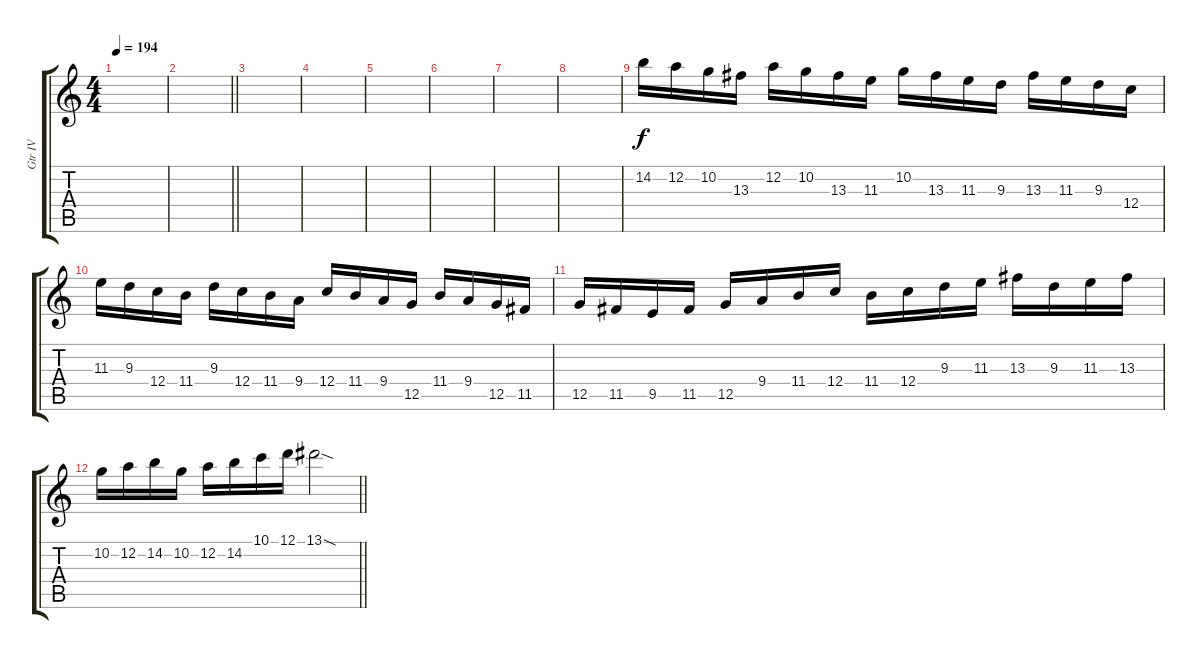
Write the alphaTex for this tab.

\track ("Gtr IV" "Gtr IV") {instrument distortionguitar}
\staff {score tabs}
\tuning (D4 A3 F3 C3 G2 D2) {hide}
\ts (4 4)
\tempo 194
\clef g2
\ks c
|
\barLineRight lightlight
|
|
|
|
|
|
|
14.2.16{volume 14 balance 10} 12.2.16 10.2.16 13.3.16 12.2.16 10.2.16 13.3.16 11.3.16 10.2.16 13.3.16 11.3.16 9.3.16 13.3.16 11.3.16 9.3.16 12.4.16 |
11.3.16 9.3.16 12.4.16 11.4.16 9.3.16 12.4.16 11.4.16 9.4.16 12.4.16 11.4.16 9.4.16 12.5.16 11.4.16 9.4.16 12.5.16 11.5.16 |
12.5.16{balance 12} 11.5.16 9.5.16 11.5.16 12.5.16 9.4.16 11.4.16 12.4.16 11.4.16 12.4.16 9.3.16 11.3.16 13.3.16 9.3.16 11.3.16 13.3.16 |
\barLineRight lightlight
10.2.16 12.2.16 14.2.16 10.2.16 12.2.16 14.2.16 10.1.16 12.1.16 13.1{sod}.2
